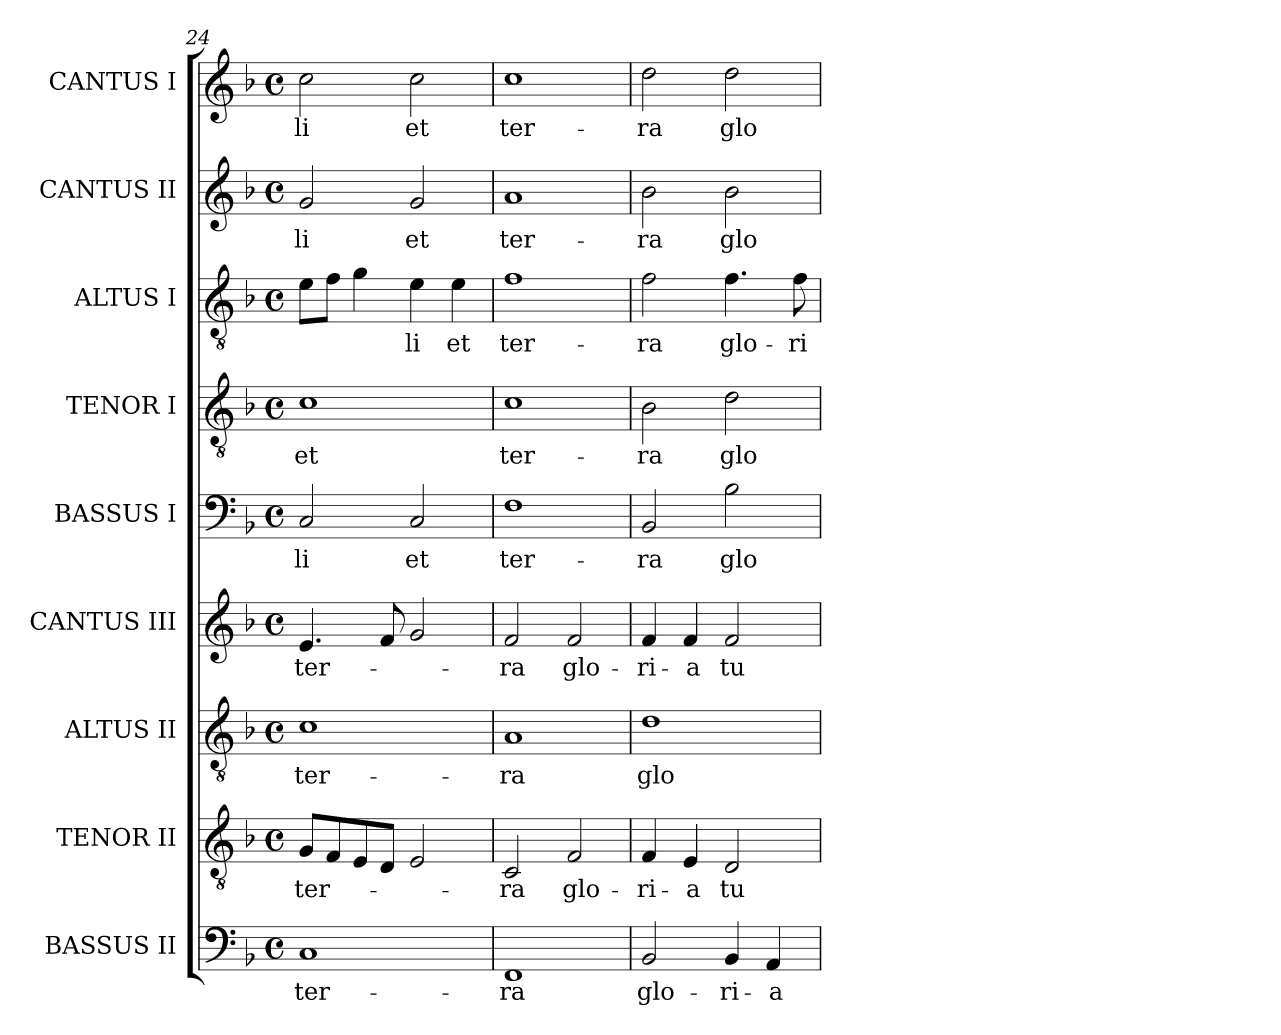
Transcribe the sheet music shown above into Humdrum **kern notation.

**kern	**text	**kern	**text	**kern	**text	**kern	**text	**kern	**text	**kern	**text	**kern	**text	**kern	**text	**kern	**text
*part9	*part9	*part8	*part8	*part7	*part7	*part6	*part6	*part5	*part5	*part4	*part4	*part3	*part3	*part2	*part2	*part1	*part1
*staff9	*staff9	*staff8	*staff8	*staff7	*staff7	*staff6	*staff6	*staff5	*staff5	*staff4	*staff4	*staff3	*staff3	*staff2	*staff2	*staff1	*staff1
*I"BASSUS II	*	*I"TENOR II	*	*I"ALTUS II	*	*I"CANTUS III	*	*I"BASSUS I	*	*I"TENOR I	*	*I"ALTUS I	*	*I"CANTUS II	*	*I"CANTUS I	*
*I'B. II	*	*I'T. II	*	*I'A. II	*	*I'C. III	*	*I'B. I	*	*I'T. I	*	*I'A. I	*	*I'C. II	*	*I'C. I	*
*clefF4	*	*clefGv2	*	*clefGv2	*	*clefG2	*	*clefF4	*	*clefGv2	*	*clefGv2	*	*clefG2	*	*clefG2	*
*	*	*ITrd7c12	*	*ITrd7c12	*	*	*	*	*	*ITrd7c12	*	*ITrd7c12	*	*	*	*	*
*k[b-]	*	*k[b-]	*	*k[b-]	*	*k[b-]	*	*k[b-]	*	*k[b-]	*	*k[b-]	*	*k[b-]	*	*k[b-]	*
*F:	*	*F:	*	*F:	*	*F:	*	*F:	*	*F:	*	*F:	*	*F:	*	*F:	*
*M4/4	*	*M4/4	*	*M4/4	*	*M4/4	*	*M4/4	*	*M4/4	*	*M4/4	*	*M4/4	*	*M4/4	*
*met(c)	*	*met(c)	*	*met(c)	*	*met(c)	*	*met(c)	*	*met(c)	*	*met(c)	*	*met(c)	*	*met(c)	*
=24	=24	=24	=24	=24	=24	=24	=24	=24	=24	=24	=24	=24	=24	=24	=24	=24	=24
!	!LO:LY:b:color=#000000	!	!	!	!	!	!	!	!	!	!	!	!	!	!	!	!
!	!	!	!LO:LY:b:color=#000000	!	!	!	!	!	!	!	!	!	!	!	!	!	!
!	!	!	!	!	!LO:LY:b:color=#000000	!	!	!	!	!	!	!	!	!	!	!	!
!	!	!	!	!	!	!	!LO:LY:b:color=#000000	!	!	!	!	!	!	!	!	!	!
!	!	!	!	!	!	!	!	!	!LO:LY:b:color=#000000	!	!	!	!	!	!	!	!
!	!	!	!	!	!	!	!	!	!	!	!LO:LY:b:color=#000000	!	!	!	!	!	!
!	!	!	!	!	!	!	!	!	!	!	!	!	!	!	!LO:LY:b:color=#000000	!	!
!	!	!	!	!	!	!	!	!	!	!	!	!	!	!	!	!	!LO:LY:b:color=#000000
1Ci	ter-	8GGi/L	ter-	1Ci	ter-	4.ei/	ter-	2Ci/	-li	1Ci	et	8Ei\L	.	2gi/	-li	2cci\	-li
.	.	8FFi/	.	.	.	.	.	.	.	.	.	8Fi\J	.	.	.	.	.
.	.	8EEi/	.	.	.	.	.	.	.	.	.	4Gi\	.	.	.	.	.
.	.	8DDi/J	.	.	.	8fi/	.	.	.	.	.	.	.	.	.	.	.
!	!	!	!	!	!	!	!	!	!LO:LY:b:color=#000000	!	!	!	!	!	!	!	!
!	!	!	!	!	!	!	!	!	!	!	!	!	!LO:LY:b:color=#000000	!	!	!	!
!	!	!	!	!	!	!	!	!	!	!	!	!	!	!	!LO:LY:b:color=#000000	!	!
!	!	!	!	!	!	!	!	!	!	!	!	!	!	!	!	!	!LO:LY:b:color=#000000
.	.	2EEi/	.	.	.	2gi/	.	2Ci/	et	.	.	4Ei\	-li	2gi/	et	2cci\	et
!	!	!	!	!	!	!	!	!	!	!	!	!	!LO:LY:b:color=#000000	!	!	!	!
.	.	.	.	.	.	.	.	.	.	.	.	4Ei\	et	.	.	.	.
=25	=25	=25	=25	=25	=25	=25	=25	=25	=25	=25	=25	=25	=25	=25	=25	=25	=25
!	!LO:LY:b:color=#000000	!	!	!	!	!	!	!	!	!	!	!	!	!	!	!	!
!	!	!	!LO:LY:b:color=#000000	!	!	!	!	!	!	!	!	!	!	!	!	!	!
!	!	!	!	!	!LO:LY:b:color=#000000	!	!	!	!	!	!	!	!	!	!	!	!
!	!	!	!	!	!	!	!LO:LY:b:color=#000000	!	!	!	!	!	!	!	!	!	!
!	!	!	!	!	!	!	!	!	!LO:LY:b:color=#000000	!	!	!	!	!	!	!	!
!	!	!	!	!	!	!	!	!	!	!	!LO:LY:b:color=#000000	!	!	!	!	!	!
!	!	!	!	!	!	!	!	!	!	!	!	!	!LO:LY:b:color=#000000	!	!	!	!
!	!	!	!	!	!	!	!	!	!	!	!	!	!	!	!LO:LY:b:color=#000000	!	!
!	!	!	!	!	!	!	!	!	!	!	!	!	!	!	!	!	!LO:LY:b:color=#000000
1FFi	-ra	2CCi/	-ra	1AAi	-ra	2fi/	-ra	1Fi	ter-	1Ci	ter-	1Fi	ter-	1ai	ter-	1cci	ter-
!	!	!	!LO:LY:b:color=#000000	!	!	!	!	!	!	!	!	!	!	!	!	!	!
!	!	!	!	!	!	!	!LO:LY:b:color=#000000	!	!	!	!	!	!	!	!	!	!
.	.	2FFi/	glo-	.	.	2fi/	glo-	.	.	.	.	.	.	.	.	.	.
=26	=26	=26	=26	=26	=26	=26	=26	=26	=26	=26	=26	=26	=26	=26	=26	=26	=26
!	!LO:LY:b:color=#000000	!	!	!	!	!	!	!	!	!	!	!	!	!	!	!	!
!	!	!	!LO:LY:b:color=#000000	!	!	!	!	!	!	!	!	!	!	!	!	!	!
!	!	!	!	!	!LO:LY:b:color=#000000	!	!	!	!	!	!	!	!	!	!	!	!
!	!	!	!	!	!	!	!LO:LY:b:color=#000000	!	!	!	!	!	!	!	!	!	!
!	!	!	!	!	!	!	!	!	!LO:LY:b:color=#000000	!	!	!	!	!	!	!	!
!	!	!	!	!	!	!	!	!	!	!	!LO:LY:b:color=#000000	!	!	!	!	!	!
!	!	!	!	!	!	!	!	!	!	!	!	!	!LO:LY:b:color=#000000	!	!	!	!
!	!	!	!	!	!	!	!	!	!	!	!	!	!	!	!LO:LY:b:color=#000000	!	!
!	!	!	!	!	!	!	!	!	!	!	!	!	!	!	!	!	!LO:LY:b:color=#000000
2BB-i/	glo-	4FFi/	-ri-	1Di	glo-	4fi/	-ri-	2BB-i/	-ra	2BB-i\	-ra	2Fi\	-ra	2b-i\	-ra	2ddi\	-ra
!	!	!	!LO:LY:b:color=#000000	!	!	!	!	!	!	!	!	!	!	!	!	!	!
!	!	!	!	!	!	!	!LO:LY:b:color=#000000	!	!	!	!	!	!	!	!	!	!
.	.	4EEi/	-a	.	.	4fi/	-a	.	.	.	.	.	.	.	.	.	.
!	!LO:LY:b:color=#000000	!	!	!	!	!	!	!	!	!	!	!	!	!	!	!	!
!	!	!	!LO:LY:b:color=#000000	!	!	!	!	!	!	!	!	!	!	!	!	!	!
!	!	!	!	!	!	!	!LO:LY:b:color=#000000	!	!	!	!	!	!	!	!	!	!
!	!	!	!	!	!	!	!	!	!LO:LY:b:color=#000000	!	!	!	!	!	!	!	!
!	!	!	!	!	!	!	!	!	!	!	!LO:LY:b:color=#000000	!	!	!	!	!	!
!	!	!	!	!	!	!	!	!	!	!	!	!	!LO:LY:b:color=#000000	!	!	!	!
!	!	!	!	!	!	!	!	!	!	!	!	!	!	!	!LO:LY:b:color=#000000	!	!
!	!	!	!	!	!	!	!	!	!	!	!	!	!	!	!	!	!LO:LY:b:color=#000000
4BB-i/	-ri-	2DDi/	tu-	.	.	2fi/	tu-	2B-i\	glo-	2Di\	glo-	4.Fi\	glo-	2b-i\	glo-	2ddi\	glo-
!	!LO:LY:b:color=#000000	!	!	!	!	!	!	!	!	!	!	!	!	!	!	!	!
4AAi/	-a	.	.	.	.	.	.	.	.	.	.	.	.	.	.	.	.
!	!	!	!	!	!	!	!	!	!	!	!	!	!LO:LY:b:color=#000000	!	!	!	!
.	.	.	.	.	.	.	.	.	.	.	.	8Fi\	-ri-	.	.	.	.
=	=	=	=	=	=	=	=	=	=	=	=	=	=	=	=	=	=
*-	*-	*-	*-	*-	*-	*-	*-	*-	*-	*-	*-	*-	*-	*-	*-	*-	*-
